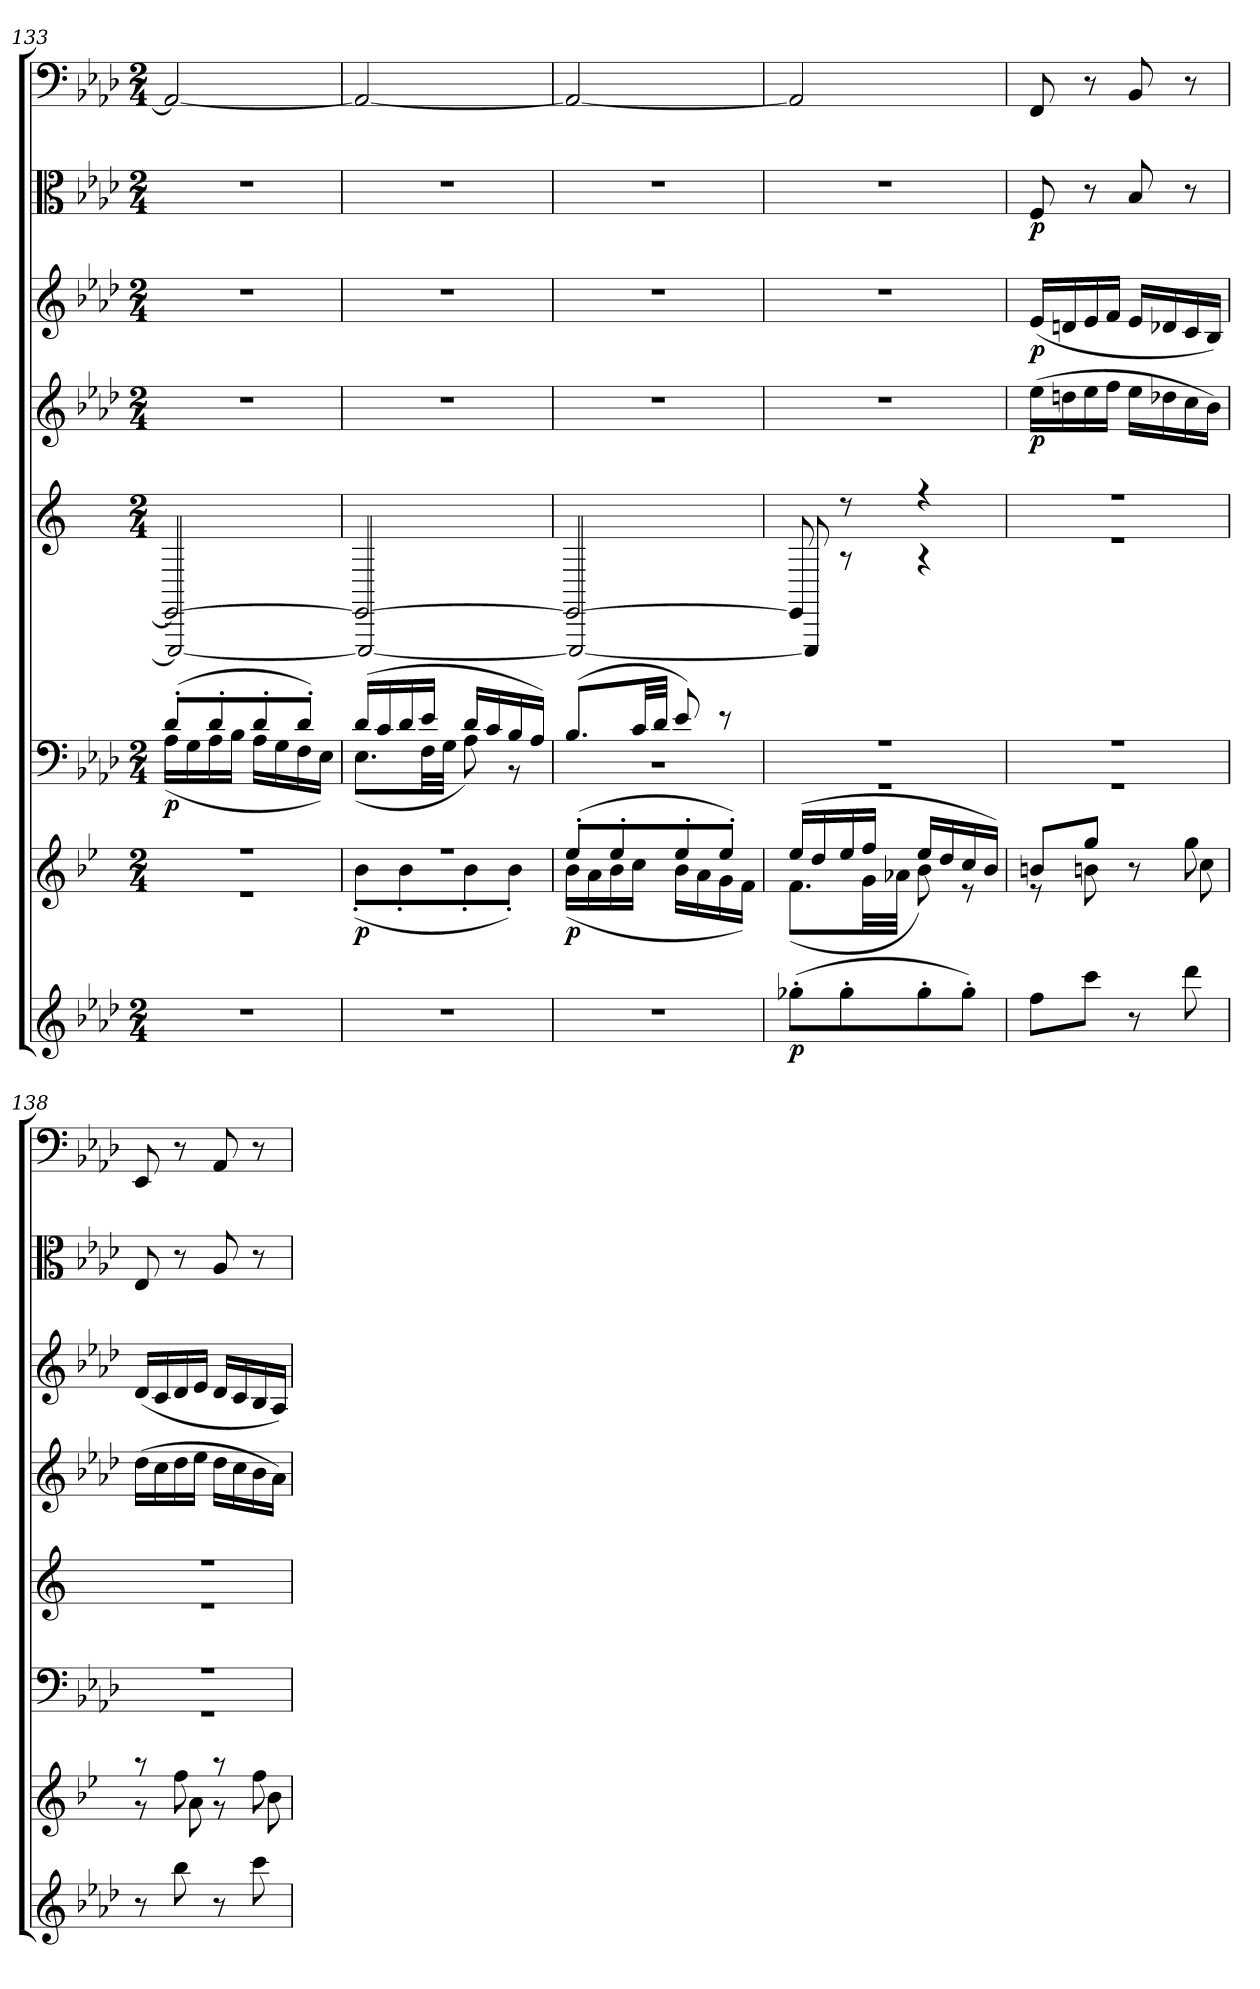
**kern	**dynam	**kern	**dynam	**kern	**dynam	**kern	**kern	**dynam	**kern	**dynam	**kern	**dynam	**kern
*part8	*part8	*part7	*part7	*part6	*part6	*part5	*part4	*part4	*part3	*part3	*part2	*part2	*part1
*staff8	*staff8	*staff7	*staff7	*staff6	*staff6	*staff5	*staff4	*staff4	*staff3	*staff3	*staff2	*staff2	*staff1
*clefG2	*	*clefG2	*	*clefF4	*	*clefG2	*clefG2	*	*clefG2	*	*clefC3	*	*clefF4
*k[b-e-a-d-]	*	*k[b-e-]	*	*k[b-e-a-d-]	*	*k[]	*k[b-e-a-d-]	*	*k[b-e-a-d-]	*	*k[b-e-a-d-]	*	*k[b-e-a-d-]
*A-:	*	*	*	*A-:	*	*	*A-:	*	*A-:	*	*A-:	*	*A-:
*M2/4	*	*M2/4	*	*M2/4	*	*M2/4	*M2/4	*	*M2/4	*	*M2/4	*	*M2/4
=133	=133	=133	=133	=133	=133	=133	=133	=133	=133	=133	=133	=133	=133
*	*	*^	*	*^	*	*^	*	*	*	*	*	*	*
2r	.	2r	2r	.	(8d-'/L	(16A-\LL	p	2EE-/_	2EEE-/_	2r	.	2r	.	2r	.	2AA-/_
.	.	.	.	.	.	16G\	.	.	.	.	.	.	.	.	.	.
.	.	.	.	.	8d-'/	16A-\	.	.	.	.	.	.	.	.	.	.
.	.	.	.	.	.	16B-\JJ	.	.	.	.	.	.	.	.	.	.
.	.	.	.	.	8d-'/	16A-\LL	.	.	.	.	.	.	.	.	.	.
.	.	.	.	.	.	16G\	.	.	.	.	.	.	.	.	.	.
.	.	.	.	.	8d-'/J)	16F\	.	.	.	.	.	.	.	.	.	.
.	.	.	.	.	.	16E-\JJ)	.	.	.	.	.	.	.	.	.	.
=134	=134	=134	=134	=134	=134	=134	=134	=134	=134	=134	=134	=134	=134	=134	=134	=134
2r	.	2r	(8b-'\L	p	(16d-/LL	(8.E-\L	.	2EE-/_	2EEE-/_	2r	.	2r	.	2r	.	2AA-/_
.	.	.	.	.	16c/	.	.	.	.	.	.	.	.	.	.	.
.	.	.	8b-'\	.	16d-/	.	.	.	.	.	.	.	.	.	.	.
.	.	.	.	.	16e-/JJ	32F\LL	.	.	.	.	.	.	.	.	.	.
.	.	.	.	.	.	32G\JJJ	.	.	.	.	.	.	.	.	.	.
.	.	.	8b-'\	.	16d-/LL	8A-\)	.	.	.	.	.	.	.	.	.	.
.	.	.	.	.	16c/	.	.	.	.	.	.	.	.	.	.	.
.	.	.	8b-'\J)	.	16B-/	8r	.	.	.	.	.	.	.	.	.	.
.	.	.	.	.	16A-/JJ)	.	.	.	.	.	.	.	.	.	.	.
=135	=135	=135	=135	=135	=135	=135	=135	=135	=135	=135	=135	=135	=135	=135	=135	=135
2r	.	(8ee-'/L	(16b-\LL	p	(8.B-/L	2r	.	2EE-/_	2EEE-/_	2r	.	2r	.	2r	.	2AA-/_
.	.	.	16a\	.	.	.	.	.	.	.	.	.	.	.	.	.
.	.	8ee-'/	16b-\	.	.	.	.	.	.	.	.	.	.	.	.	.
.	.	.	16cc\JJ	.	32c/LL	.	.	.	.	.	.	.	.	.	.	.
.	.	.	.	.	32d-/JJJ	.	.	.	.	.	.	.	.	.	.	.
.	.	8ee-'/	16b-\LL	.	8e-/)	.	.	.	.	.	.	.	.	.	.	.
.	.	.	16a\	.	.	.	.	.	.	.	.	.	.	.	.	.
.	.	8ee-'/J)	16g\	.	8r	.	.	.	.	.	.	.	.	.	.	.
.	.	.	16f\JJ)	.	.	.	.	.	.	.	.	.	.	.	.	.
=136	=136	=136	=136	=136	=136	=136	=136	=136	=136	=136	=136	=136	=136	=136	=136	=136
(8gg-X'\L	p	(16ee-/LL	(8.f\L	.	2r	2r	.	8EE-/]	8EEE-/]	2r	.	2r	.	2r	.	2AA-/]
.	.	16dd/	.	.	.	.	.	.	.	.	.	.	.	.	.	.
8gg-'\	.	16ee-/	.	.	.	.	.	8r	8r	.	.	.	.	.	.	.
.	.	16ff/JJ	32g\LL	.	.	.	.	.	.	.	.	.	.	.	.	.
.	.	.	32a-X\JJJ	.	.	.	.	.	.	.	.	.	.	.	.	.
8gg-'\	.	16ee-/LL	8b-\)	.	.	.	.	4r	4r	.	.	.	.	.	.	.
.	.	16dd/	.	.	.	.	.	.	.	.	.	.	.	.	.	.
8gg-'\J)	.	16cc/	8r	.	.	.	.	.	.	.	.	.	.	.	.	.
.	.	16b-/JJ)	.	.	.	.	.	.	.	.	.	.	.	.	.	.
=137	=137	=137	=137	=137	=137	=137	=137	=137	=137	=137	=137	=137	=137	=137	=137	=137
8ff\L	.	8bn/L	8r	.	2r	2r	.	2r	2r	(16ee-\LL	p	(16e-/LL	p	8F/	p	8FF/
.	.	.	.	.	.	.	.	.	.	16ddn\	.	16dn/	.	.	.	.
8ccc\J	.	8gg/J	8bn\	.	.	.	.	.	.	16ee-\	.	16e-/	.	8r	.	8r
.	.	.	.	.	.	.	.	.	.	16ff\JJ	.	16f/JJ	.	.	.	.
8r	.	8r	8ryy	.	.	.	.	.	.	16ee-\LL	.	16e-/LL	.	8B-/	.	8BB-/
.	.	.	.	.	.	.	.	.	.	16dd-X\	.	16d-X/	.	.	.	.
8ddd-\	.	8gg\	8cc\	.	.	.	.	.	.	16cc\	.	16c/	.	8r	.	8r
.	.	.	.	.	.	.	.	.	.	16b-\JJ)	.	16B-/JJ)	.	.	.	.
=138	=138	=138	=138	=138	=138	=138	=138	=138	=138	=138	=138	=138	=138	=138	=138	=138
8r	.	8r	8r	.	2r	2r	.	2r	2r	(16dd-\LL	.	(16d-/LL	.	8E-/	.	8EE-/
.	.	.	.	.	.	.	.	.	.	16cc\	.	16c/	.	.	.	.
8bb-\	.	8ff\	8a\	.	.	.	.	.	.	16dd-\	.	16d-/	.	8r	.	8r
.	.	.	.	.	.	.	.	.	.	16ee-\JJ	.	16e-/JJ	.	.	.	.
8r	.	8r	8r	.	.	.	.	.	.	16dd-\LL	.	16d-/LL	.	8A-/	.	8AA-/
.	.	.	.	.	.	.	.	.	.	16cc\	.	16c/	.	.	.	.
8ccc\	.	8ff\	8b-\	.	.	.	.	.	.	16b-\	.	16B-/	.	8r	.	8r
.	.	.	.	.	.	.	.	.	.	16a-\JJ)	.	16A-/JJ)	.	.	.	.
*	*	*v	*v	*	*	*	*	*v	*v	*	*	*	*	*	*	*
*	*	*	*	*v	*v	*	*	*	*	*	*	*	*	*
=	=	=	=	=	=	=	=	=	=	=	=	=	=
*-	*-	*-	*-	*-	*-	*-	*-	*-	*-	*-	*-	*-	*-
